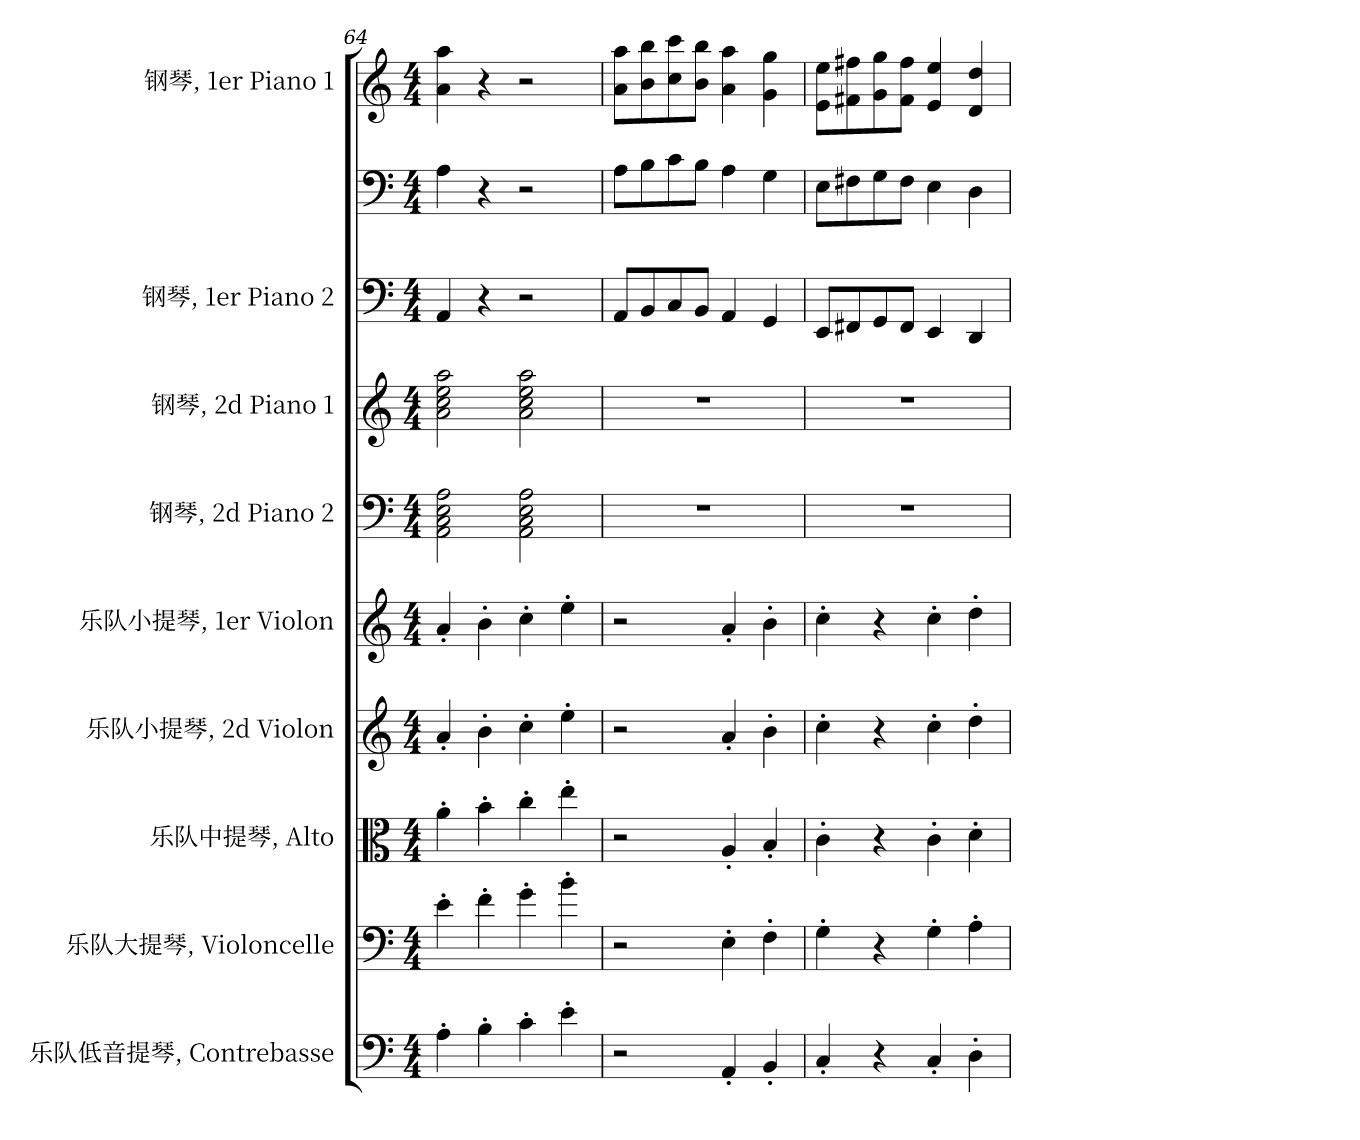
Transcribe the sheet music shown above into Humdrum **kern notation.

**kern	**kern	**kern	**kern	**kern	**kern	**kern	**kern	**kern	**kern
*part9	*part8	*part7	*part6	*part5	*part4	*part3	*part2	*part2	*part1
*staff10	*staff9	*staff8	*staff7	*staff6	*staff5	*staff4	*staff3	*staff2	*staff1
*I"乐队低音提琴, Contrebasse	*I"乐队大提琴, Violoncelle	*I"乐队中提琴, Alto	*I"乐队小提琴, 2d Violon	*I"乐队小提琴, 1er Violon	*I"钢琴, 2d Piano 2	*I"钢琴, 2d Piano 1	*I"钢琴, 1er Piano 2	*	*I"钢琴, 1er Piano 1
*I'Cbs.	*	*	*	*	*I'Pno.	*I'Pno.	*I'Pno.	*	*I'Pno.
*clefF4	*clefF4	*clefC3	*clefG2	*clefG2	*clefF4	*clefG2	*clefF4	*clefF4	*clefG2
*ITrd7c12	*	*	*	*	*	*	*	*	*
*k[]	*k[]	*k[]	*k[]	*k[]	*k[]	*k[]	*k[]	*k[]	*k[]
*M4/4	*M4/4	*M4/4	*M4/4	*M4/4	*M4/4	*M4/4	*M4/4	*M4/4	*M4/4
=64	=64	=64	=64	=64	=64	=64	=64	=64	=64
4AA'\	4e'\	4a'\	4a'/	4a'/	2AA\ 2C\ 2E\ 2A\	2a\ 2cc\ 2ee\ 2aa\	4AA/	4A\	4a\ 4aa\
4BB'\	4f'\	4b'\	4b'\	4b'\	.	.	4r	4r	4r
4C'\	4g'\	4cc'\	4cc'\	4cc'\	2AA\ 2C\ 2E\ 2A\	2a\ 2cc\ 2ee\ 2aa\	2r	2r	2r
4E'\	4b'\	4ee'\	4ee'\	4ee'\	.	.	.	.	.
=65	=65	=65	=65	=65	=65	=65	=65	=65	=65
2r	2r	2r	2r	2r	1r	1r	8AA/L	8A\L	8a\ 8aa\L
.	.	.	.	.	.	.	8BB/	8B\	8b\ 8bb\
.	.	.	.	.	.	.	8C/	8c\	8cc\ 8ccc\
.	.	.	.	.	.	.	8BB/J	8B\J	8b\ 8bb\J
4AAA'/	4E'\	4A'/	4a'/	4a'/	.	.	4AA/	4A\	4a\ 4aa\
4BBB'/	4F'\	4B'/	4b'\	4b'\	.	.	4GG/	4G\	4g\ 4gg\
=66	=66	=66	=66	=66	=66	=66	=66	=66	=66
4CC'/	4G'\	4c'\	4cc'\	4cc'\	1r	1r	8EE/L	8E\L	8e\ 8ee\L
.	.	.	.	.	.	.	8FF#X/	8F#X\	8f#X\ 8ff#X\
4r	4r	4r	4r	4r	.	.	8GG/	8G\	8g\ 8gg\
.	.	.	.	.	.	.	8FF#/J	8F#\J	8f#\ 8ff#\J
4CC'/	4G'\	4c'\	4cc'\	4cc'\	.	.	4EE/	4E\	4e/ 4ee/
4DD'\	4A'\	4d'\	4dd'\	4dd'\	.	.	4DD/	4D\	4d/ 4dd/
=	=	=	=	=	=	=	=	=	=
*-	*-	*-	*-	*-	*-	*-	*-	*-	*-
